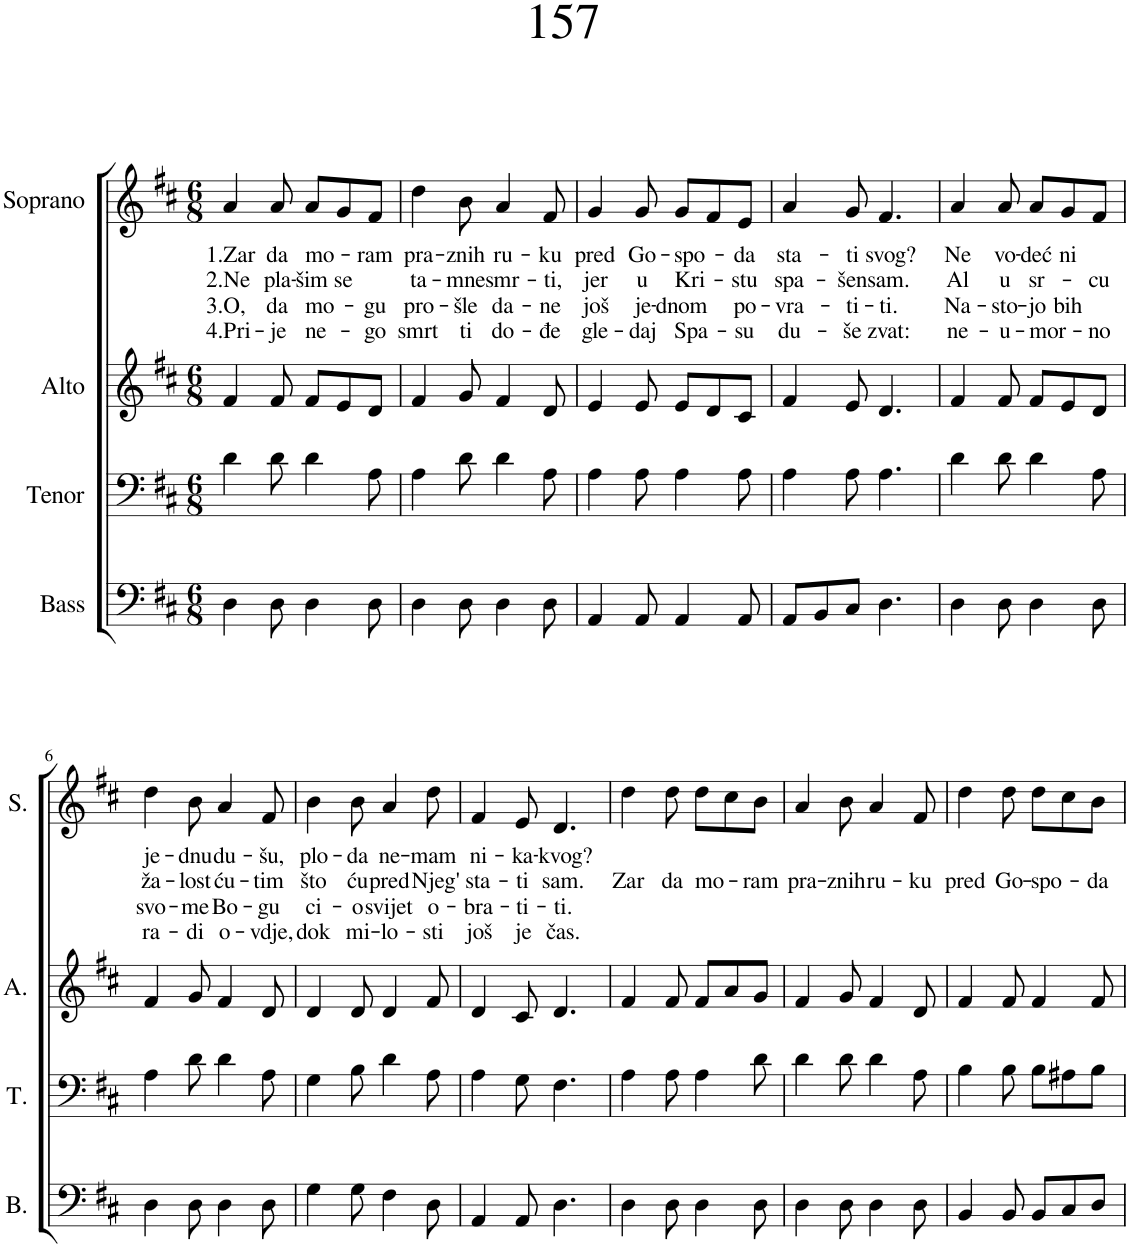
**kern	**kern	**kern	**kern	**text	**text	**text	**text
*part4	*part3	*part2	*part1	*part1	*part1	*part1	*part1
*staff4	*staff3	*staff2	*staff1	*staff1	*staff1	*staff1	*staff1
*I"Bass	*I"Tenor	*I"Alto	*I"Soprano	*	*	*	*
*I'B.	*I'T.	*I'A.	*I'S.	*	*	*	*
*clefF4	*clefF4	*clefG2	*clefG2	*	*	*	*
*k[f#c#]	*k[f#c#]	*k[f#c#]	*k[f#c#]	*	*	*	*
*M6/8	*M6/8	*M6/8	*M6/8	*	*	*	*
=1	=1	=1	=1	=1	=1	=1	=1
!	!	!	!	!LO:LY:b	!LO:LY:b	!LO:LY:b	!LO:LY:b
4D\	4d\	4f#/	4a/	1.Zar	2.Ne	3.O,	4.Pri-
!	!	!	!	!LO:LY:b	!LO:LY:b	!LO:LY:b	!LO:LY:b
8D\	8d\	8f#/	8a/	da	pla-	da	-je
!	!	!	!	!LO:LY:b	!LO:LY:b	!LO:LY:b	!LO:LY:b
4D\	4d\	8f#/L	8a/L	mo-	-šim	mo-	ne-
!	!	!	!	!	!LO:LY:b	!	!
.	.	8e/	8g/	.	se	.	.
!	!	!	!	!LO:LY:b	!	!LO:LY:b	!LO:LY:b
8D\	8A\	8d/J	8f#/J	-ram	.	-gu	-go
=2	=2	=2	=2	=2	=2	=2	=2
!	!	!	!	!LO:LY:b	!LO:LY:b	!LO:LY:b	!LO:LY:b
4D\	4A\	4f#/	4dd\	pra-	ta-	pro-	smrt
!	!	!	!	!LO:LY:b	!LO:LY:b	!LO:LY:b	!LO:LY:b
8D\	8d\	8g/	8b\	-znih	-mne	-šle	ti
!	!	!	!	!LO:LY:b	!LO:LY:b	!LO:LY:b	!LO:LY:b
4D\	4d\	4f#/	4a/	ru-	smr-	da-	do-
!	!	!	!	!LO:LY:b	!LO:LY:b	!LO:LY:b	!LO:LY:b
8D\	8A\	8d/	8f#/	-ku	-ti,	-ne	-đe
=3	=3	=3	=3	=3	=3	=3	=3
!	!	!	!	!LO:LY:b	!LO:LY:b	!LO:LY:b	!LO:LY:b
4AA/	4A\	4e/	4g/	pred	jer	još	gle-
!	!	!	!	!LO:LY:b	!LO:LY:b	!LO:LY:b	!LO:LY:b
8AA/	8A\	8e/	8g/	Go-	u	je-	-daj
!	!	!	!	!LO:LY:b	!LO:LY:b	!LO:LY:b	!LO:LY:b
4AA/	4A\	8e/L	8g/L	-spo-	Kri-	-dnom	Spa-
.	.	8d/	8f#/	.	.	.	.
!	!	!	!	!LO:LY:b	!LO:LY:b	!LO:LY:b	!LO:LY:b
8AA/	8A\	8c#/J	8e/J	-da	-stu	po-	-su
=4	=4	=4	=4	=4	=4	=4	=4
!	!	!	!	!LO:LY:b	!LO:LY:b	!LO:LY:b	!LO:LY:b
8AA/L	4A\	4f#/	4a/	sta-	spa-	-vra-	du-
8BB/	.	.	.	.	.	.	.
!	!	!	!	!LO:LY:b	!LO:LY:b	!LO:LY:b	!LO:LY:b
8C#/J	8A\	8e/	8g/	-ti	-šen	-ti-	-še
!	!	!	!	!LO:LY:b	!LO:LY:b	!LO:LY:b	!LO:LY:b
4.D\	4.A\	4.d/	4.f#/	svog?	sam.	-ti.	zvat:
=5	=5	=5	=5	=5	=5	=5	=5
!	!	!	!	!LO:LY:b	!LO:LY:b	!LO:LY:b	!LO:LY:b
4D\	4d\	4f#/	4a/	Ne	Al	Na-	ne-
!	!	!	!	!LO:LY:b	!LO:LY:b	!LO:LY:b	!LO:LY:b
8D\	8d\	8f#/	8a/	vo-	u	-sto-	-u-
!	!	!	!	!LO:LY:b	!LO:LY:b	!LO:LY:b	!LO:LY:b
4D\	4d\	8f#/L	8a/L	-deć	sr-	-jo	-mor-
!	!	!	!	!LO:LY:b	!	!LO:LY:b	!
.	.	8e/	8g/	ni	.	bih	.
!	!	!	!	!	!LO:LY:b	!	!LO:LY:b
8D\	8A\	8d/J	8f#/J	.	-cu	.	-no
!!LO:LB:g=z
=6	=6	=6	=6	=6	=6	=6	=6
!	!	!	!	!LO:LY:b	!LO:LY:b	!LO:LY:b	!LO:LY:b
4D\	4A\	4f#/	4dd\	je-	ža-	svo-	ra-
!	!	!	!	!LO:LY:b	!LO:LY:b	!LO:LY:b	!LO:LY:b
8D\	8d\	8g/	8b\	-dnu	-lost	-me	-di
!	!	!	!	!LO:LY:b	!LO:LY:b	!LO:LY:b	!LO:LY:b
4D\	4d\	4f#/	4a/	du-	ću-	Bo-	o-
!	!	!	!	!LO:LY:b	!LO:LY:b	!LO:LY:b	!LO:LY:b
8D\	8A\	8d/	8f#/	-šu,	-tim	-gu	-vdje,
=7	=7	=7	=7	=7	=7	=7	=7
!	!	!	!	!LO:LY:b	!LO:LY:b	!LO:LY:b	!LO:LY:b
4G\	4G\	4d/	4b\	plo-	što	ci-	dok
!	!	!	!	!LO:LY:b	!LO:LY:b	!LO:LY:b	!LO:LY:b
8G\	8B\	8d/	8b\	-da	ću	-o	mi-
!	!	!	!	!LO:LY:b	!LO:LY:b	!LO:LY:b	!LO:LY:b
4F#\	4d\	4d/	4a/	ne-	pred	svijet	-lo-
!	!	!	!	!LO:LY:b	!LO:LY:b	!LO:LY:b	!LO:LY:b
8D\	8A\	8f#/	8dd\	-mam	Njeg'	o-	-sti
=8	=8	=8	=8	=8	=8	=8	=8
!	!	!	!	!LO:LY:b	!LO:LY:b	!LO:LY:b	!LO:LY:b
4AA/	4A\	4d/	4f#/	ni-	sta-	-bra-	još
!	!	!	!	!LO:LY:b	!LO:LY:b	!LO:LY:b	!LO:LY:b
8AA/	8G\	8c#/	8e/	-ka-	-ti	-ti-	je
!	!	!	!	!LO:LY:b	!LO:LY:b	!LO:LY:b	!LO:LY:b
4.D\	4.F#\	4.d/	4.d/	-kvog?	sam.	-ti.	čas.
=9	=9	=9	=9	=9	=9	=9	=9
!	!	!	!	!	!LO:LY:b	!	!
4D\	4A\	4f#/	4dd\	.	Zar	.	.
!	!	!	!	!	!LO:LY:b	!	!
8D\	8A\	8f#/	8dd\	.	da	.	.
!	!	!	!	!	!LO:LY:b	!	!
4D\	4A\	8f#/L	8dd\L	.	mo-	.	.
.	.	8a/	8cc#\	.	.	.	.
!	!	!	!	!	!LO:LY:b	!	!
8D\	8d\	8g/J	8b\J	.	-ram	.	.
=10	=10	=10	=10	=10	=10	=10	=10
!	!	!	!	!	!LO:LY:b	!	!
4D\	4d\	4f#/	4a/	.	pra-	.	.
!	!	!	!	!	!LO:LY:b	!	!
8D\	8d\	8g/	8b\	.	-znih	.	.
!	!	!	!	!	!LO:LY:b	!	!
4D\	4d\	4f#/	4a/	.	ru-	.	.
!	!	!	!	!	!LO:LY:b	!	!
8D\	8A\	8d/	8f#/	.	-ku	.	.
=11	=11	=11	=11	=11	=11	=11	=11
!	!	!	!	!	!LO:LY:b	!	!
4BB/	4B\	4f#/	4dd\	.	pred	.	.
!	!	!	!	!	!LO:LY:b	!	!
8BB/	8B\	8f#/	8dd\	.	Go-	.	.
!	!	!	!	!	!LO:LY:b	!	!
8BB/L	8B\L	4f#/	8dd\L	.	-spo-	.	.
8C#/	8A#X\	.	8cc#\	.	.	.	.
!	!	!	!	!	!LO:LY:b	!	!
8D/J	8B\J	8f#/	8b\J	.	-da	.	.
=	=	=	=	=	=	=	=
*-	*-	*-	*-	*-	*-	*-	*-
